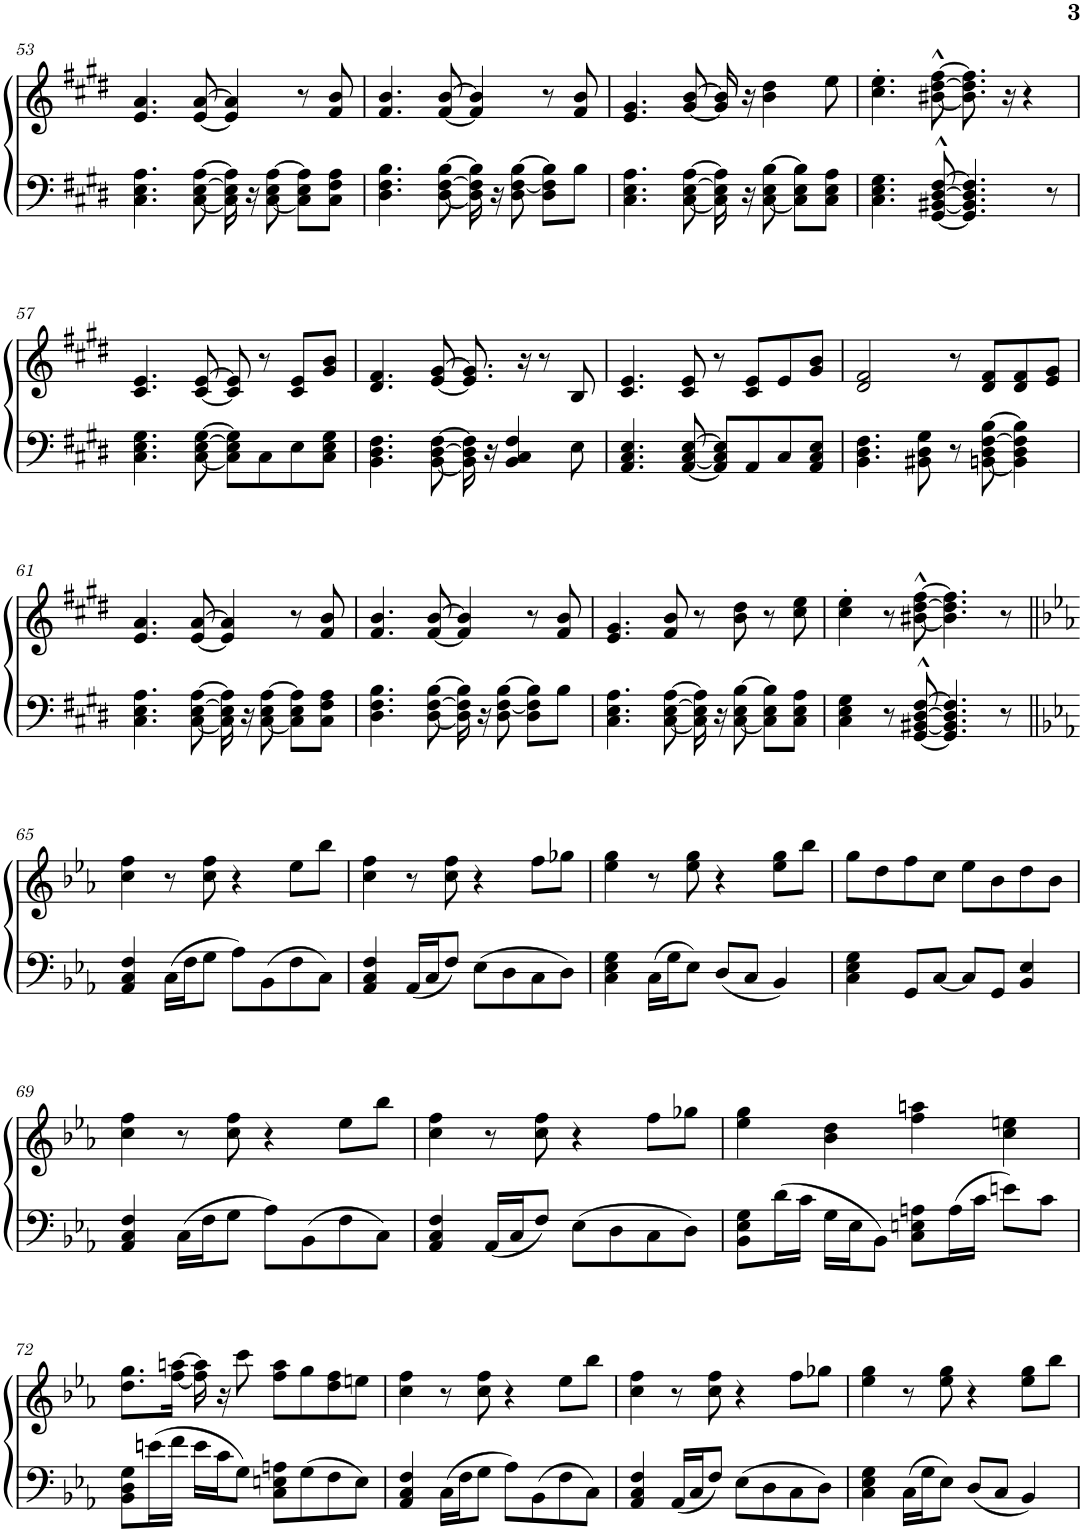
**kern	**kern
*part2	*part1
*staff2	*staff1
*I"Piano, Left Hand	*I"Piano, Right Hand
*I'Pno	*I'Pno
!!LO:PB:g=z
*clefF4	*clefG2
*k[f#c#g#d#]	*k[f#c#g#d#]
*M4/4	*M4/4
=53	=53
4.C#\ 4.E\ 4.A\	4.e/ 4.a/
[8C#\ [8E\ [8A\	[8e/ [8a/
16C#\] 16E\] 16A\]	4e/] 4a/]
16r	.
[8C#\ 8E\ [8A\	.
8C#\] 8E\ 8A\]L	8r
8C#\ 8F#\ 8A\J	8f#/ 8b/
=54	=54
4.D#\ 4.F#\ 4.B\	4.f#/ 4.b/
[8D#\ [8F#\ [8B\	[8f#/ [8b/
16D#\] 16F#\] 16B\]	4f#/] 4b/]
16r	.
8D#\ [8F#\ [8B\	.
8D#\ 8F#\] 8B\]L	8r
8B\J	8f#/ 8b/
=55	=55
4.C#\ 4.E\ 4.A\	4.e/ 4.g#/
[8C#\ [8E\ [8A\	[8g#/ [8b/
16C#\] 16E\] 16A\]	16g#/] 16b/]
16r	16r
[8C#\ 8E\ [8B\	4b\ 4dd#\
8C#\] 8E\ 8B\]L	.
8C#\ 8E\ 8A\J	8ee\
=56	=56
4.C#\ 4.E\ 4.G#\	4.cc#\' 4.ee\'
[8GG#/^^ [8BB#X/^^ [8D#/^^ [8F#/^^	[8b#X\^^ [8dd#\^^ [8ff#\^^
4.GG#/] 4.BB#/] 4.D#/] 4.F#/]	8.b#\] 8.dd#\] 8.ff#\]
.	16r
.	4r
8r	.
!!LO:LB:g=z
=57	=57
4.C#\ 4.E\ 4.G#\	4.c#/ 4.e/
[8C#\ [8E\ [8G#\	[8c#/ [8e/
8C#\] 8E\] 8G#\]L	8c#/] 8e/]
8C#\	8r
8E\	8c#/ 8e/L
8C#\ 8E\ 8G#\J	8g#/ 8b/J
=58	=58
4.BB\ 4.D#\ 4.F#\	4.d#/ 4.f#/
[8BB\ [8D#\ [8F#\	[8e/ [8g#/
16BB\] 16D#\] 16F#\]	8.e/] 8.g#/]
16r	.
4BB/ 4C#/ 4F#/	.
.	16r
.	8r
8E\	8B/
=59	=59
4.AA/ 4.C#/ 4.E/	4.c#/ 4.e/
[8AA/ [8C#/ [8E/	8c#/ 8e/
8AA/] 8C#/] 8E/]L	8r
8AA/	8c#/ 8e/L
8C#/	8e/
8AA/ 8C#/ 8E/J	8g#/ 8b/J
=60	=60
4.BB\ 4.D#\ 4.F#\	2d#/ 2f#/
8BB#X\ 8D#\ 8G#\	.
8r	8r
[8BBn\ 8D#\ [8F#\ [8B\	8d#/ 8f#/L
4BB\] 4D#\ 4F#\] 4B\]	8d#/ 8f#/
.	8e/ 8g#/J
!!LO:LB:g=z
=61	=61
4.C#\ 4.E\ 4.A\	4.e/ 4.a/
[8C#\ [8E\ [8A\	[8e/ [8a/
16C#\] 16E\] 16A\]	4e/] 4a/]
16r	.
[8C#\ 8E\ [8A\	.
8C#\] 8E\ 8A\]L	8r
8C#\ 8F#\ 8A\J	8f#/ 8b/
=62	=62
4.D#\ 4.F#\ 4.B\	4.f#/ 4.b/
[8D#\ [8F#\ [8B\	[8f#/ [8b/
16D#\] 16F#\] 16B\]	4f#/] 4b/]
16r	.
8D#\ [8F#\ [8B\	.
8D#\ 8F#\] 8B\]L	8r
8B\J	8f#/ 8b/
=63	=63
4.C#\ 4.E\ 4.A\	4.e/ 4.g#/
[8C#\ [8E\ [8A\	8f#/ 8b/
16C#\] 16E\] 16A\]	8r
16r	.
[8C#\ 8E\ [8B\	8b\ 8dd#\
8C#\] 8E\ 8B\]L	8r
8C#\ 8E\ 8A\J	8cc#\ 8ee\
=64	=64
4C#\ 4E\ 4G#\	4cc#\' 4ee\'
8r	8r
[8GG#/^^ [8BB#X/^^ [8D#/^^ [8F#/^^	[8b#X\^^ [8dd#\^^ [8ff#\^^
4.GG#/] 4.BB#/] 4.D#/] 4.F#/]	4.b#\] 4.dd#\] 4.ff#\]
8r	8r
!!LO:LB:g=z
=65||	=65||
*k[b-e-a-]	*k[b-e-a-]
4AA-/ 4C/ 4F/	4cc\ 4ff\
(16C\LL	8r
16F\J	.
8G\J	8cc\ 8ff\
8A-\L)	4r
(8BB-\	.
8F\	8ee-\L
8C\J)	8bb-\J
=66	=66
4AA-/ 4C/ 4F/	4cc\ 4ff\
(16AA-/LL	8r
16C/J	.
8F/J)	8cc\ 8ff\
(8E-\L	4r
8D\	.
8C\	8ff\L
8D\J)	8gg-X\J
=67	=67
4C\ 4E-\ 4G\	4ee-\ 4gg\
(16C\LL	8r
16G\J	.
8E-\J)	8ee-\ 8gg\
(8D/L	4r
8C/J	.
4BB-/)	8ee-\ 8gg\L
.	8bb-\J
=68	=68
4C\ 4E-\ 4G\	8gg\L
.	8dd\
8GG/L	8ff\
[8C/J	8cc\J
8C/L]	8ee-\L
8GG/J	8b-\
4BB-/ 4E-/	8dd\
.	8b-\J
!!LO:LB:g=z
=69	=69
4AA-/ 4C/ 4F/	4cc\ 4ff\
(16C\LL	8r
16F\J	.
8G\J	8cc\ 8ff\
8A-\L)	4r
(8BB-\	.
8F\	8ee-\L
8C\J)	8bb-\J
=70	=70
4AA-/ 4C/ 4F/	4cc\ 4ff\
(16AA-/LL	8r
16C/J	.
8F/J)	8cc\ 8ff\
(8E-\L	4r
8D\	.
8C\	8ff\L
8D\J)	8gg-X\J
=71	=71
8BB-\ 8E-\ 8G\L	4ee-\ 4gg\
(16d\L	.
16c\JJ	.
16G\LL	4b-\ 4dd\
16E-\J	.
8BB-\J)	.
8C\ 8En\ 8An\L	4ff\ 4aan\
(16A\L	.
16c\JJ	.
8en\L)	4cc\ 4een\
8c\J	.
!!LO:LB:g=z
=72	=72
8BB-\ 8D\ 8G\L	8.dd\ 8.gg\L
(16en\L	.
16f\JJ	[16ff\ [16aan\Jk
16e\LL	16ff\] 16aa\]
16c\J	16r
8G\J)	8ccc\
8C\ 8En\ 8An\L	8ff\ 8aa\L
(8G\	8gg\
8F\	8dd\ 8ff\
8E\J)	8een\J
=73	=73
4AA-/ 4C/ 4F/	4cc\ 4ff\
(16C\LL	8r
16F\J	.
8G\J	8cc\ 8ff\
8A-\L)	4r
(8BB-\	.
8F\	8ee-\L
8C\J)	8bb-\J
=74	=74
4AA-/ 4C/ 4F/	4cc\ 4ff\
(16AA-/LL	8r
16C/J	.
8F/J)	8cc\ 8ff\
(8E-\L	4r
8D\	.
8C\	8ff\L
8D\J)	8gg-X\J
=75	=75
4C\ 4E-\ 4G\	4ee-\ 4gg\
(16C\LL	8r
16G\J	.
8E-\J)	8ee-\ 8gg\
(8D/L	4r
8C/J	.
4BB-/)	8ee-\ 8gg\L
.	8bb-\J
=	=
*-	*-
